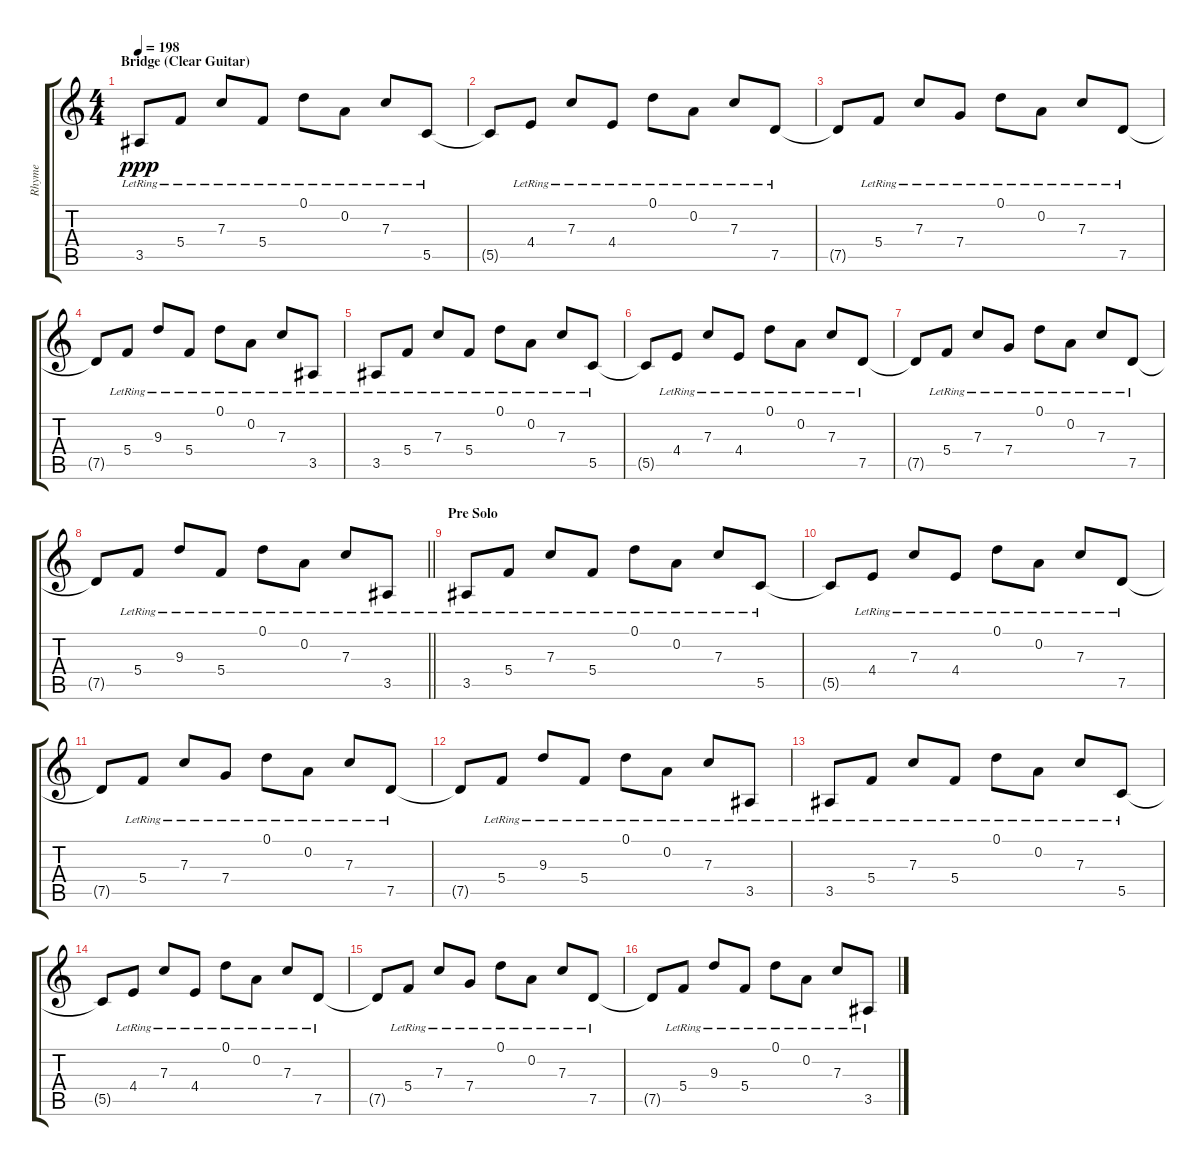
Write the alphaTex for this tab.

\track ("Rhyme" "Rhyme") {instrument distortionguitar}
\staff {score tabs}
\tuning (D4 A3 F3 C3 G2 D2) {hide}
\ts (4 4)
\section ("" "Bridge (Clear Guitar)")
\tempo 198
\clef g2
\ks c
3.5{lr}.8{dy ppp} 5.4{lr}.8 7.3{lr}.8 5.4{lr}.8 0.1{lr}.8 0.2{lr}.8 7.3{lr}.8 5.5{lr}.8 |
5.5{t}.8 4.4{lr}.8 7.3{lr}.8 4.4{lr}.8 0.1{lr}.8 0.2{lr}.8 7.3{lr}.8 7.5{lr}.8 |
7.5{t}.8 5.4{lr}.8 7.3{lr}.8 7.4{lr}.8 0.1{lr}.8 0.2{lr}.8 7.3{lr}.8 7.5{lr}.8 |
7.5{t}.8 5.4{lr}.8 9.3{lr}.8 5.4{lr}.8 0.1{lr}.8 0.2{lr}.8 7.3{lr}.8 3.5{lr}.8 |
3.5{lr}.8 5.4{lr}.8 7.3{lr}.8 5.4{lr}.8 0.1{lr}.8 0.2{lr}.8 7.3{lr}.8 5.5{lr}.8 |
5.5{t}.8 4.4{lr}.8 7.3{lr}.8 4.4{lr}.8 0.1{lr}.8 0.2{lr}.8 7.3{lr}.8 7.5{lr}.8 |
7.5{t}.8 5.4{lr}.8 7.3{lr}.8 7.4{lr}.8 0.1{lr}.8 0.2{lr}.8 7.3{lr}.8 7.5{lr}.8 |
\barLineRight lightlight
7.5{t}.8 5.4{lr}.8 9.3{lr}.8 5.4{lr}.8 0.1{lr}.8 0.2{lr}.8 7.3{lr}.8 3.5{lr}.8 |
\section ("" "Pre Solo")
3.5{lr}.8 5.4{lr}.8 7.3{lr}.8 5.4{lr}.8 0.1{lr}.8 0.2{lr}.8 7.3{lr}.8 5.5{lr}.8 |
5.5{t}.8 4.4{lr}.8 7.3{lr}.8 4.4{lr}.8 0.1{lr}.8 0.2{lr}.8 7.3{lr}.8 7.5{lr}.8 |
7.5{t}.8 5.4{lr}.8 7.3{lr}.8 7.4{lr}.8 0.1{lr}.8 0.2{lr}.8 7.3{lr}.8 7.5{lr}.8 |
7.5{t}.8 5.4{lr}.8 9.3{lr}.8 5.4{lr}.8 0.1{lr}.8 0.2{lr}.8 7.3{lr}.8 3.5{lr}.8 |
3.5{lr}.8 5.4{lr}.8 7.3{lr}.8 5.4{lr}.8 0.1{lr}.8 0.2{lr}.8 7.3{lr}.8 5.5{lr}.8 |
5.5{t}.8 4.4{lr}.8 7.3{lr}.8 4.4{lr}.8 0.1{lr}.8 0.2{lr}.8 7.3{lr}.8 7.5{lr}.8 |
7.5{t}.8 5.4{lr}.8 7.3{lr}.8 7.4{lr}.8 0.1{lr}.8 0.2{lr}.8 7.3{lr}.8 7.5{lr}.8 |
7.5{t}.8 5.4{lr}.8 9.3{lr}.8 5.4{lr}.8 0.1{lr}.8 0.2{lr}.8 7.3{lr}.8 3.5{lr}.8
